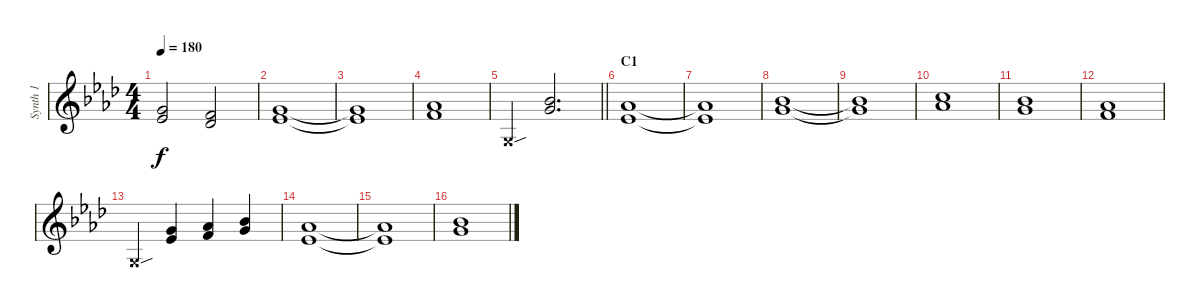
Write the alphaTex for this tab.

\track ("Synth 1" "Synth 1") {instrument rockorgan}
\staff {score}
\tuning (E4 B3 G3 D3 A2 E2) {hide}
\ts (4 4)
\tempo 180
\clef g2
\ks ab
(3.1 4.2).2{dy f} (1.1 2.2).2 |
(3.1 4.2).1 |
(3.1{t} 4.2{t}).1 |
(1.1 9.2).1 |
\barLineRight lightlight
0.3{sou x}.4 (3.1 11.2).2{d} |
\section ("" "C1")
(4.1 4.2).1 |
(4.1{t} 4.2{t}).1 |
(3.1 11.2).1 |
(3.1{t} 11.2{t}).1 |
(4.1 13.2).1 |
(6.1 8.2).1 |
(1.1 9.2).1 |
0.3{sou x}.4 (3.1 4.2).4 (1.1 9.2).4 (3.1 11.2).4 |
(4.1 4.2).1 |
(4.1{t} 4.2{t}).1 |
(3.1 11.2).1
